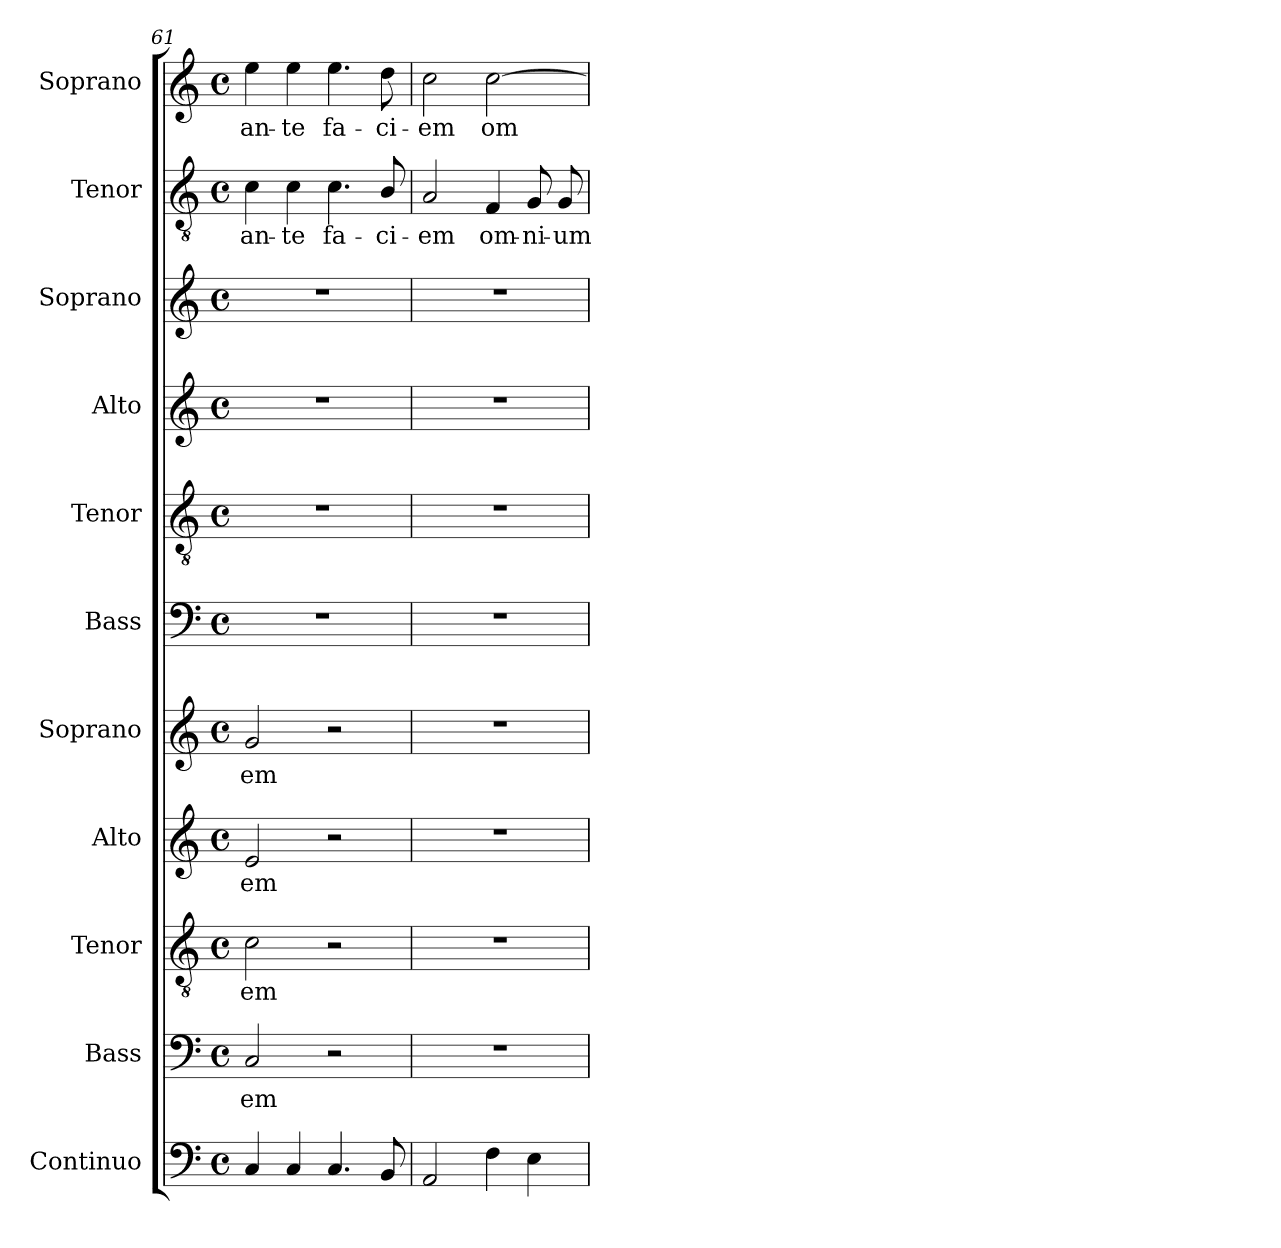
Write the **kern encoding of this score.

**kern	**kern	**text	**kern	**text	**kern	**text	**kern	**text	**kern	**kern	**kern	**kern	**kern	**text	**kern	**text
*part11	*part10	*part10	*part9	*part9	*part8	*part8	*part7	*part7	*part6	*part5	*part4	*part3	*part2	*part2	*part1	*part1
*staff11	*staff10	*staff10	*staff9	*staff9	*staff8	*staff8	*staff7	*staff7	*staff6	*staff5	*staff4	*staff3	*staff2	*staff2	*staff1	*staff1
*I"Continuo	*I"Bass	*	*I"Tenor	*	*I"Alto	*	*I"Soprano	*	*I"Bass	*I"Tenor	*I"Alto	*I"Soprano	*I"Tenor	*	*I"Soprano	*
*I'Cont.	*I'B.	*	*I'T.	*	*I'A.	*	*I'S.	*	*I'B.	*I'T.	*I'A.	*I'S.	*I'T.	*	*I'S.	*
*clefF4	*clefF4	*	*clefGv2	*	*clefG2	*	*clefG2	*	*clefF4	*clefGv2	*clefG2	*clefG2	*clefGv2	*	*clefG2	*
*	*	*	*ITrd7c12	*	*	*	*	*	*	*ITrd7c12	*	*	*ITrd7c12	*	*	*
*k[]	*k[]	*	*k[]	*	*k[]	*	*k[]	*	*k[]	*k[]	*k[]	*k[]	*k[]	*	*k[]	*
*C:	*C:	*	*C:	*	*C:	*	*C:	*	*C:	*C:	*C:	*C:	*C:	*	*C:	*
*M4/4	*M4/4	*	*M4/4	*	*M4/4	*	*M4/4	*	*M4/4	*M4/4	*M4/4	*M4/4	*M4/4	*	*M4/4	*
*met(c)	*met(c)	*	*met(c)	*	*met(c)	*	*met(c)	*	*met(c)	*met(c)	*met(c)	*met(c)	*met(c)	*	*met(c)	*
=61	=61	=61	=61	=61	=61	=61	=61	=61	=61	=61	=61	=61	=61	=61	=61	=61
!	!	!LO:LY:b:color=#000000	!	!	!	!	!	!	!	!	!	!	!	!	!	!
!	!	!	!	!LO:LY:b:color=#000000	!	!	!	!	!	!	!	!	!	!	!	!
!	!	!	!	!	!	!LO:LY:b:color=#000000	!	!	!	!	!	!	!	!	!	!
!	!	!	!	!	!	!	!	!LO:LY:b:color=#000000	!	!	!	!	!	!	!	!
!	!	!	!	!	!	!	!	!	!	!	!	!	!	!LO:LY:b:color=#000000	!	!
!	!	!	!	!	!	!	!	!	!	!	!	!	!	!	!	!LO:LY:b:color=#000000
4Ci/	2Ci/	-em	2Ci\	-em	2ei/	-em	2gi/	-em	1r	1r	1r	1r	4Ci\	an-	4eei\	an-
!	!	!	!	!	!	!	!	!	!	!	!	!	!	!LO:LY:b:color=#000000	!	!
!	!	!	!	!	!	!	!	!	!	!	!	!	!	!	!	!LO:LY:b:color=#000000
4Ci/	.	.	.	.	.	.	.	.	.	.	.	.	4Ci\	-te	4eei\	-te
!	!	!	!	!	!	!	!	!	!	!	!	!	!	!LO:LY:b:color=#000000	!	!
!	!	!	!	!	!	!	!	!	!	!	!	!	!	!	!	!LO:LY:b:color=#000000
4.Ci/	2r	.	2r	.	2r	.	2r	.	.	.	.	.	4.Ci\	fa-	4.eei\	fa-
!	!	!	!	!	!	!	!	!	!	!	!	!	!	!LO:LY:b:color=#000000	!	!
!	!	!	!	!	!	!	!	!	!	!	!	!	!	!	!	!LO:LY:b:color=#000000
8BBi/	.	.	.	.	.	.	.	.	.	.	.	.	8BBi/	-ci-	8ddi\	-ci-
=62	=62	=62	=62	=62	=62	=62	=62	=62	=62	=62	=62	=62	=62	=62	=62	=62
!	!	!	!	!	!	!	!	!	!	!	!	!	!	!LO:LY:b:color=#000000	!	!
!	!	!	!	!	!	!	!	!	!	!	!	!	!	!	!	!LO:LY:b:color=#000000
2AAi/	1r	.	1r	.	1r	.	1r	.	1r	1r	1r	1r	2AAi/	-em	2cci\	-em
!	!	!	!	!	!	!	!	!	!	!	!	!	!	!LO:LY:b:color=#000000	!	!
!	!	!	!	!	!	!	!	!	!	!	!	!	!	!	!	!LO:LY:b:color=#000000
4Fi\	.	.	.	.	.	.	.	.	.	.	.	.	4FFi/	om-	[2cci\	om-
!	!	!	!	!	!	!	!	!	!	!	!	!	!	!LO:LY:b:color=#000000	!	!
4Ei\	.	.	.	.	.	.	.	.	.	.	.	.	8GGi/	-ni-	.	.
!	!	!	!	!	!	!	!	!	!	!	!	!	!	!LO:LY:b:color=#000000	!	!
.	.	.	.	.	.	.	.	.	.	.	.	.	8GGi/	-um	.	.
=	=	=	=	=	=	=	=	=	=	=	=	=	=	=	=	=
*-	*-	*-	*-	*-	*-	*-	*-	*-	*-	*-	*-	*-	*-	*-	*-	*-
